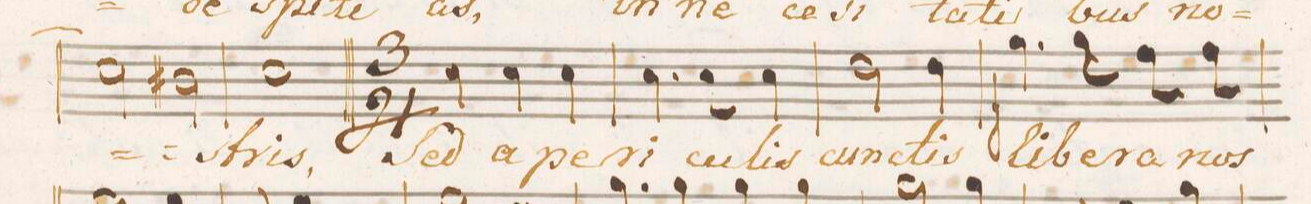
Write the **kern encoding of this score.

**kern	**text	**dynam
*I"Soprano.	*	*
*clefC1	*	*
*k[]	*	*
*met(c|)	*	*
*M2/2	*	*
2a\]	.	.
2g#X\	.	.
=52	=52	=52
1a	-stris,	.
=53||	=53||	=53||
*M3/4	*	*
4a\	Sed	.
4a\	a	.
4a\	pe-	.
=54	=54	=54
4.a\	-ri-	.
8a\	-cu-	.
4a\	-lis	.
=55	=55	=55
2b\	cun-	.
4b\	-ctis	.
=56	=56	=56
4.ee\	li-	f
8ee\	-be-	.
8dd\	-ra	.
8dd\	nos	.
=57	=57	=57
*-	*-	*-
